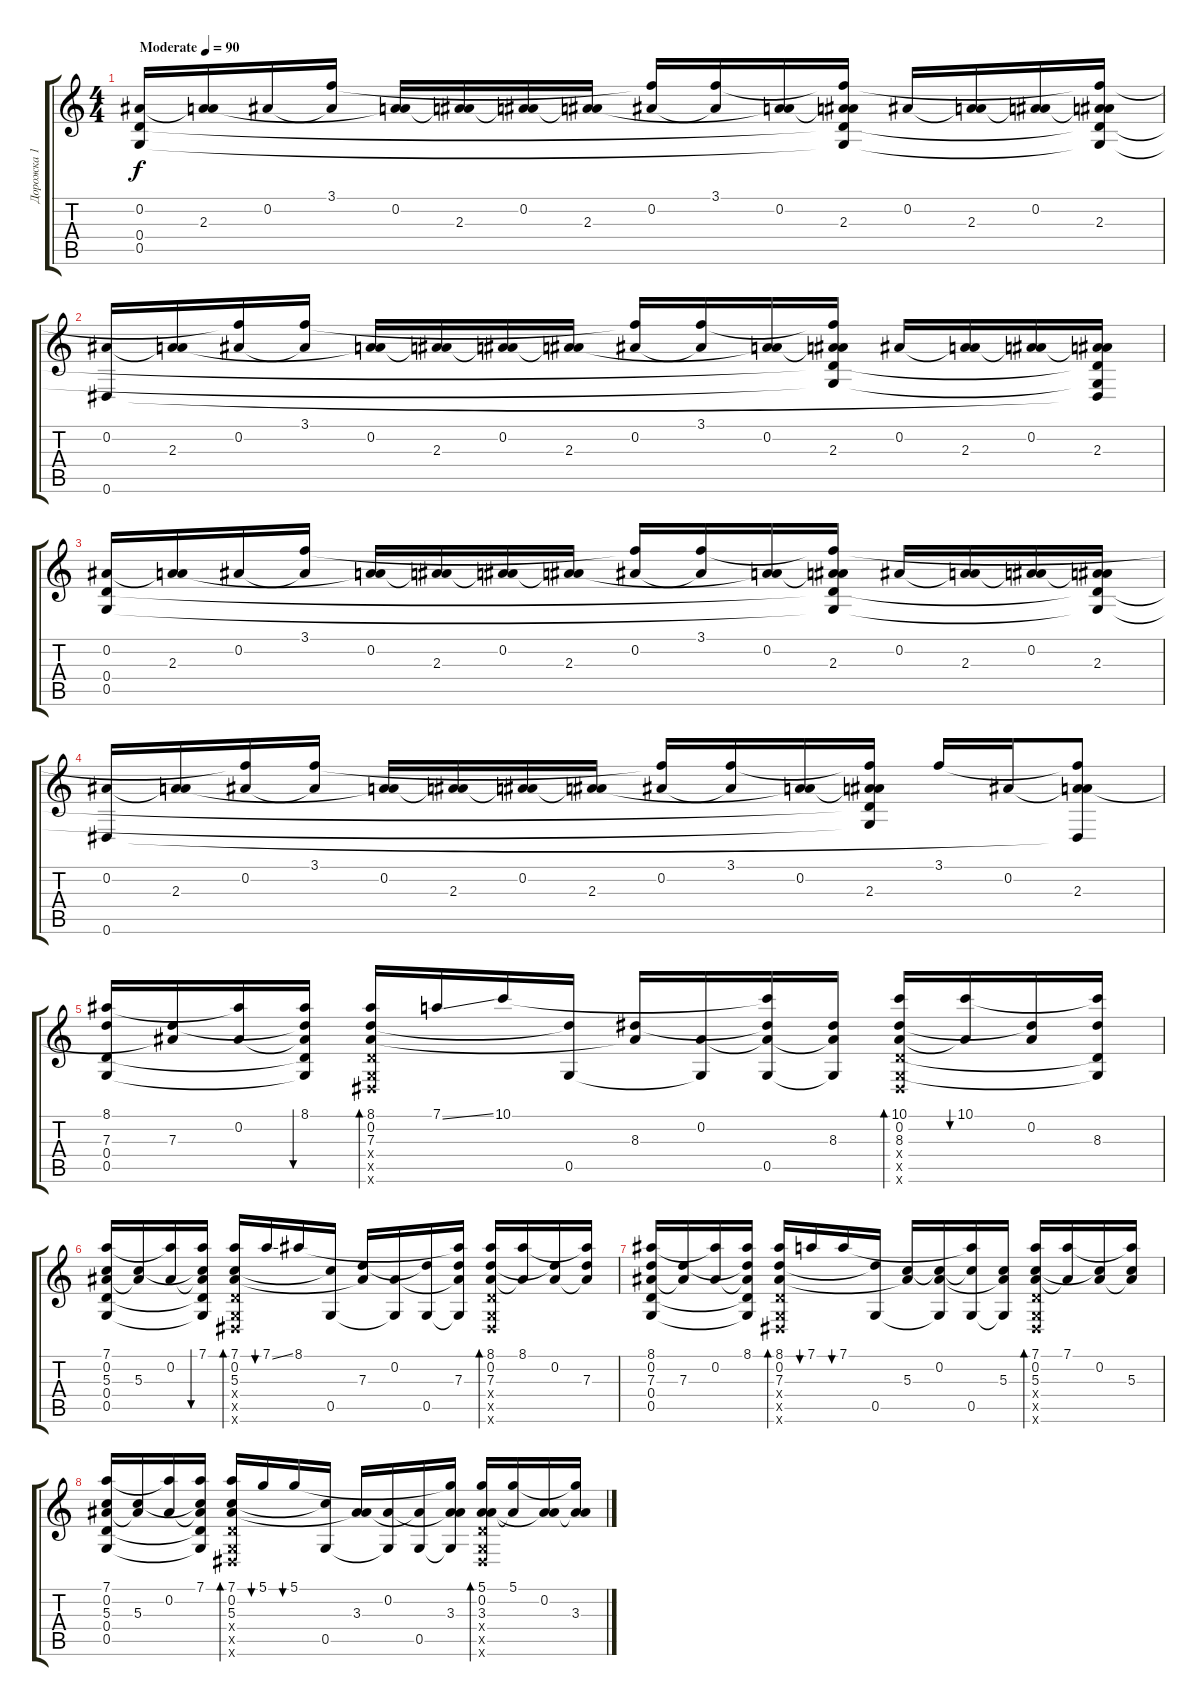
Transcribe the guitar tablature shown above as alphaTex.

\track ("Дорожка 1" "Дорожка 1") {instrument acousticguitarsteel}
\staff {score tabs}
\tuning (D4 Bb3 G3 D3 G2 Eb2) {hide}
\ts (4 4)
\tempo (90 "Moderate")
\clef g2
\ks c
(0.2 0.4 0.5).16{dy f instrument acousticguitarsteel} (0.2{t} 2.3).16 0.2.16 (3.1 0.2{t}).16 (0.2 2.3{t}).16 (0.2{t} 2.3).16 (0.2 2.3{t}).16 (0.2{t} 2.3).16 (3.1{t} 0.2).16 (3.1 0.2{t}).16 (0.2 2.3{t}).16 (3.1{t} 0.2{t} 2.3 0.4{t} 0.5{t}).16 0.2.16 (0.2{t} 2.3).16 (0.2 2.3{t}).16 (3.1{t} 0.2{t} 2.3 0.4{t} 0.5{t}).16 |
(0.2 0.6).16 (0.2{t} 2.3).16 (3.1{t} 0.2).16 (3.1 0.2{t}).16 (0.2 2.3{t}).16 (0.2{t} 2.3).16 (0.2 2.3{t}).16 (0.2{t} 2.3).16 (3.1{t} 0.2).16 (3.1 0.2{t}).16 (0.2 2.3{t}).16 (3.1{t} 0.2{t} 2.3 0.4{t} 0.5{t}).16 0.2.16 (0.2{t} 2.3).16 (0.2 2.3{t}).16 (0.2{t} 2.3 0.4{t} 0.5{t} 0.6{t}).16 |
(0.2 0.4 0.5).16 (0.2{t} 2.3).16 0.2.16 (3.1 0.2{t}).16 (0.2 2.3{t}).16 (0.2{t} 2.3).16 (0.2 2.3{t}).16 (0.2{t} 2.3).16 (3.1{t} 0.2).16 (3.1 0.2{t}).16 (0.2 2.3{t}).16 (3.1{t} 0.2{t} 2.3 0.4{t} 0.5{t}).16 0.2.16 (0.2{t} 2.3).16 (0.2 2.3{t}).16 (0.2{t} 2.3 0.4{t} 0.5{t}).16 |
(0.2 0.6).16 (0.2{t} 2.3).16 (3.1{t} 0.2).16 (3.1 0.2{t}).16 (0.2 2.3{t}).16 (0.2{t} 2.3).16 (0.2 2.3{t}).16 (0.2{t} 2.3).16 (3.1{t} 0.2).16 (3.1 0.2{t}).16 (0.2 2.3{t}).16 (3.1{t} 0.2{t} 2.3 0.4{t} 0.5{t}).16 3.1.16 0.2.16 (3.1{t} 0.2{t} 2.3 0.6{t}).8 |
(8.1 7.3 0.4 0.5).16 (0.2{t} 7.3).16 (8.1{t} 0.2).16 (8.1 0.2{t} 7.3{t} 0.4{t} 0.5{t}).16{bu 60} (8.1 0.2 7.3 0.4{x} 0.5{x} 0.6{x}).16{bd 30} 7.1{ss}.16 10.1.16 (7.3{t} 0.5).16 (0.2{t} 8.3).16 (0.2 0.5{t}).16 (10.1{t} 0.2{t} 8.3{t} 0.5).16 (0.2{t} 8.3 0.5{t}).16 (10.1 0.2 8.3 0.4{x} 0.5{x} 0.6{x}).16{bd 30} (10.1 0.2{t}).16{bu 60} (0.2 8.3{t}).16 (10.1{t} 8.3 0.4{t} 0.5{t}).16 |
(7.1 0.2 5.3 0.4 0.5).16 (0.2{t} 5.3).16 (7.1{t} 0.2).16 (7.1 0.2{t} 5.3{t} 0.4{t} 0.5{t}).16{bu 30} (7.1 0.2 5.3 0.4{x} 0.5{x} 0.6{x}).16{bd 30} 7.1{ss}.16{bu 30} 8.1.16 (5.3{t} 0.5).16 (0.2{t} 7.3).16 (0.2 0.5{t}).16 (7.3{t} 0.5).16 (8.1{t} 0.2{t} 7.3 0.5{t}).16 (8.1 0.2 7.3 0.4{x} 0.5{x} 0.6{x}).16{bd 30} (8.1 0.2{t}).16 (0.2 7.3{t}).16 (8.1{t} 0.2{t} 7.3).16 |
(8.1 0.2 7.3 0.4 0.5).16 (0.2{t} 7.3).16 (8.1{t} 0.2).16 (8.1 0.2{t} 7.3{t} 0.4{t} 0.5{t}).16 (8.1 0.2 7.3 0.4{x} 0.5{x} 0.6{x}).16{bd 30} 7.1.16{bu 30} 7.1.16{bu 30} (7.3{t} 0.5).16 (0.2{t} 5.3).16 (0.2 5.3{t} 0.5{t}).16 (7.1{t} 5.3{t} 0.5).16 (0.2{t} 5.3 0.5{t}).16 (7.1 0.2 5.3 0.4{x} 0.5{x} 0.6{x}).16{bd 30} (7.1 0.2{t}).16 (0.2 5.3{t}).16 (7.1{t} 0.2{t} 5.3).16 |
(7.1 0.2 5.3 0.4 0.5).16 (0.2{t} 5.3).16 (7.1{t} 0.2).16 (7.1 0.2{t} 5.3{t} 0.4{t} 0.5{t}).16 (7.1 0.2 5.3 0.4{x} 0.5{x} 0.6{x}).16{bd 30} 5.1.16{bu 30} 5.1.16{bu 30} (5.3{t} 0.5).16 (0.2{t} 3.3).16 (0.2 0.5{t}).16 (3.3{t} 0.5).16 (5.1{t} 0.2{t} 3.3 0.5{t}).16 (5.1 0.2 3.3 0.4{x} 0.5{x} 0.6{x}).16{bd 30} (5.1 0.2{t}).16 (0.2 3.3{t}).16 (5.1{t} 0.2{t} 3.3).16
